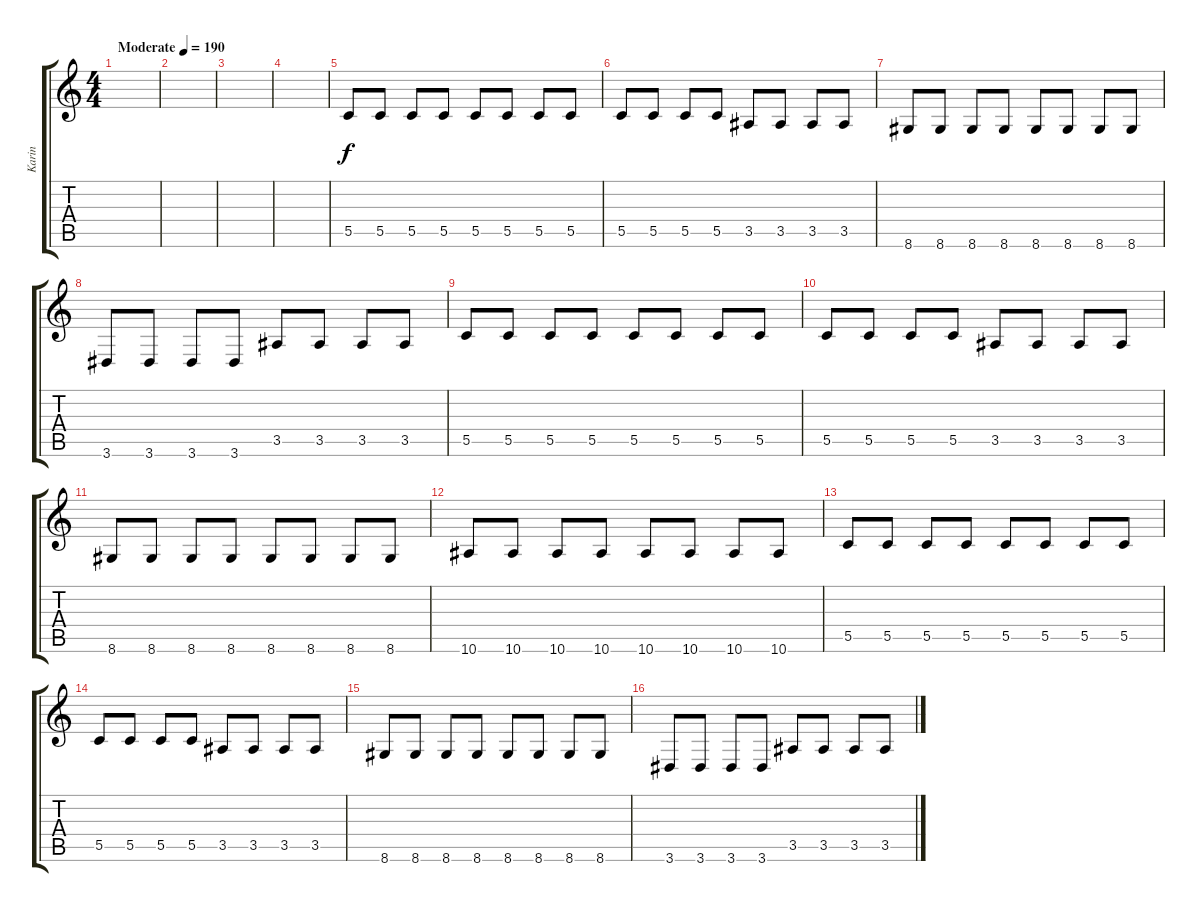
\track ("Karin" "Karin") {instrument electricbasspick}
\staff {score tabs}
\tuning (D4 A3 F3 C3 G2 C2) {hide}
\ts (4 4)
\tempo (190 "Moderate")
\clef g2
\ks c
|
|
|
|
5.5.8 5.5.8 5.5.8 5.5.8 5.5.8 5.5.8 5.5.8 5.5.8 |
5.5.8 5.5.8 5.5.8 5.5.8 3.5.8 3.5.8 3.5.8 3.5.8 |
8.6.8 8.6.8 8.6.8 8.6.8 8.6.8 8.6.8 8.6.8 8.6.8 |
3.6.8 3.6.8 3.6.8 3.6.8 3.5.8 3.5.8 3.5.8 3.5.8 |
5.5.8 5.5.8 5.5.8 5.5.8 5.5.8 5.5.8 5.5.8 5.5.8 |
5.5.8 5.5.8 5.5.8 5.5.8 3.5.8 3.5.8 3.5.8 3.5.8 |
8.6.8 8.6.8 8.6.8 8.6.8 8.6.8 8.6.8 8.6.8 8.6.8 |
10.6.8 10.6.8 10.6.8 10.6.8 10.6.8 10.6.8 10.6.8 10.6.8 |
5.5.8 5.5.8 5.5.8 5.5.8 5.5.8 5.5.8 5.5.8 5.5.8 |
5.5.8 5.5.8 5.5.8 5.5.8 3.5.8 3.5.8 3.5.8 3.5.8 |
8.6.8 8.6.8 8.6.8 8.6.8 8.6.8 8.6.8 8.6.8 8.6.8 |
3.6.8 3.6.8 3.6.8 3.6.8 3.5.8 3.5.8 3.5.8 3.5.8
